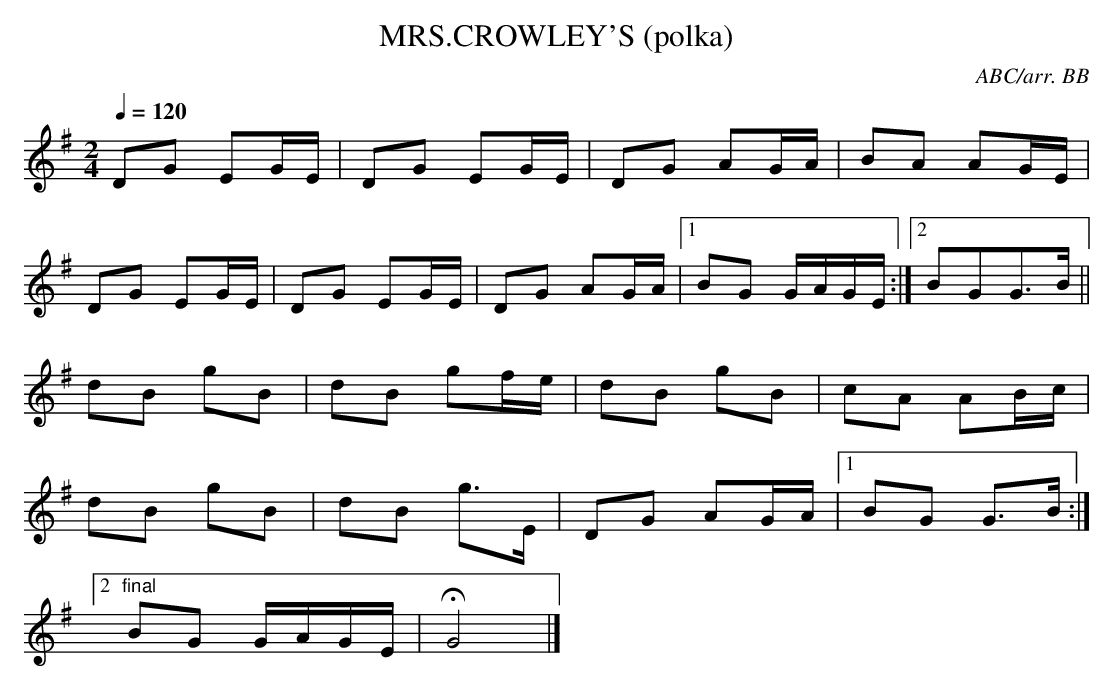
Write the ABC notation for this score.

X:1
T:MRS.CROWLEY'S (polka)
C:ABC/arr. BB
Q:1/4=120
L:1/8
M:2/4
K:G
DG EG/E/|DG EG/E/|DG AG/A/|BA AG/E/|
DG EG/E/|DG EG/E/|DG AG/A/|1 BG G/A/G/E/ :|\
[2 BGG>B ||
dB gB|dB gf/e/|dB gB|cA AB/c/|
dB gB|dB g>E|DG AG/A/|1 BG G>B :|
[2 "final"BG G/A/G/E/ |HG4|]
